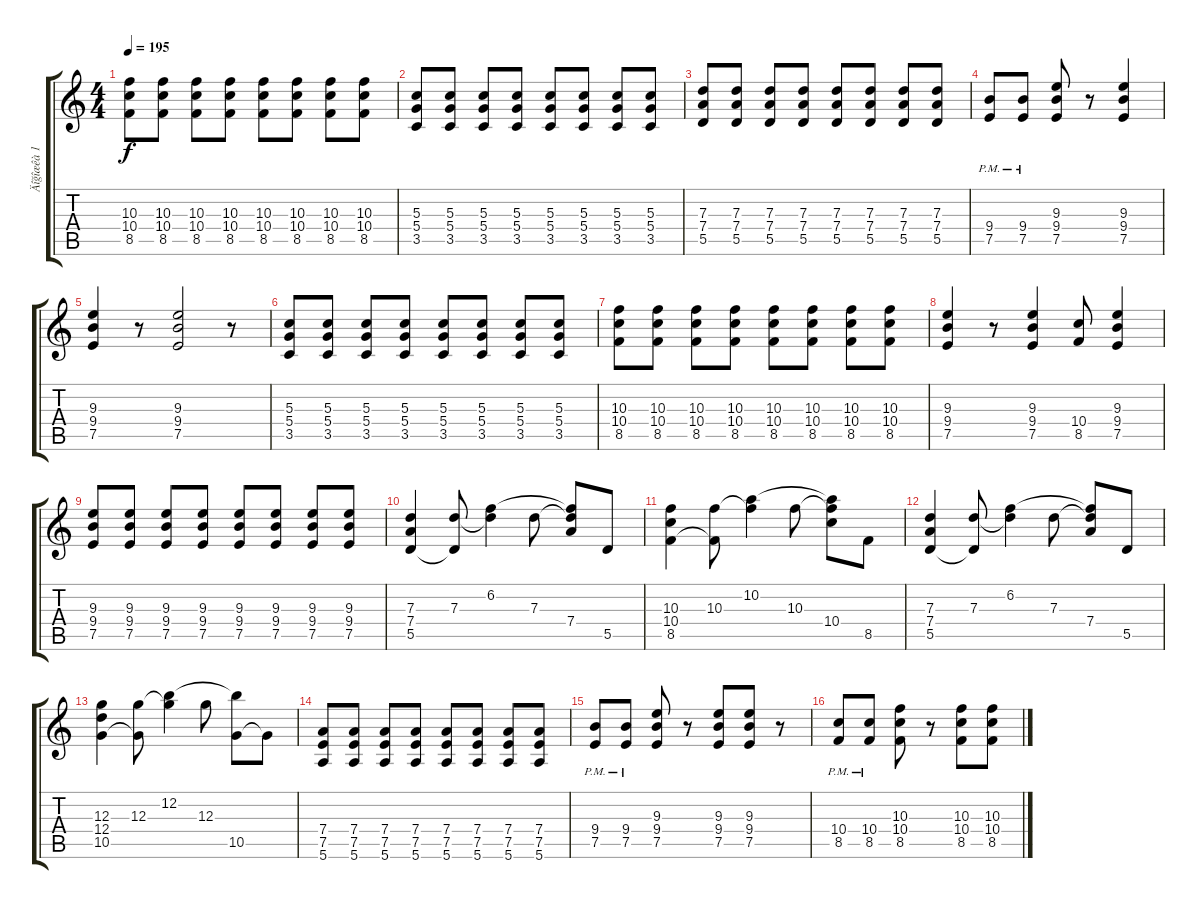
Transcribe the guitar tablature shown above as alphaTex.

\track ("Äîğîæêà 1" "Äîğîæêà 1") {instrument distortionguitar}
\staff {score tabs}
\tuning (E4 B3 G3 D3 A2 E2) {hide}
\ts (4 4)
\tempo 195
\clef g2
\ks c
(10.3 10.4 8.5).8{dy f} (10.3 10.4 8.5).8 (10.3 10.4 8.5).8 (10.3 10.4 8.5).8 (10.3 10.4 8.5).8 (10.3 10.4 8.5).8 (10.3 10.4 8.5).8 (10.3 10.4 8.5).8 |
(5.3 5.4 3.5).8 (5.3 5.4 3.5).8 (5.3 5.4 3.5).8 (5.3 5.4 3.5).8 (5.3 5.4 3.5).8 (5.3 5.4 3.5).8 (5.3 5.4 3.5).8 (5.3 5.4 3.5).8 |
(7.3 7.4 5.5).8 (7.3 7.4 5.5).8 (7.3 7.4 5.5).8 (7.3 7.4 5.5).8 (7.3 7.4 5.5).8 (7.3 7.4 5.5).8 (7.3 7.4 5.5).8 (7.3 7.4 5.5).8 |
(9.4{pm} 7.5{pm}).8 (9.4{pm} 7.5{pm}).8 (9.3 9.4 7.5).8 r.8 (9.3 9.4 7.5).4 |
(9.3 9.4 7.5).4 r.8 (9.3 9.4 7.5).2 r.8 |
(5.3 5.4 3.5).8 (5.3 5.4 3.5).8 (5.3 5.4 3.5).8 (5.3 5.4 3.5).8 (5.3 5.4 3.5).8 (5.3 5.4 3.5).8 (5.3 5.4 3.5).8 (5.3 5.4 3.5).8 |
(10.3 10.4 8.5).8 (10.3 10.4 8.5).8 (10.3 10.4 8.5).8 (10.3 10.4 8.5).8 (10.3 10.4 8.5).8 (10.3 10.4 8.5).8 (10.3 10.4 8.5).8 (10.3 10.4 8.5).8 |
(9.3 9.4 7.5).4 r.8 (9.3 9.4 7.5).4 (10.4 8.5).8 (9.3 9.4 7.5).4 |
(9.3 9.4 7.5).8 (9.3 9.4 7.5).8 (9.3 9.4 7.5).8 (9.3 9.4 7.5).8 (9.3 9.4 7.5).8 (9.3 9.4 7.5).8 (9.3 9.4 7.5).8 (9.3 9.4 7.5).8 |
(7.3 7.4 5.5).4 (7.3 5.5{t}).8 (6.2 7.3{t}).4 7.3.8 (6.2{t} 7.3{t} 7.4).8 5.5.8 |
(10.3 10.4 8.5).4 (10.3 8.5{t}).8 (10.2 10.3{t}).4 10.3.8 (10.2{t} 10.3{t} 10.4).8 8.5.8 |
(7.3 7.4 5.5).4 (7.3 5.5{t}).8 (6.2 7.3{t}).4 7.3.8 (6.2{t} 7.3{t} 7.4).8 5.5.8 |
(12.3 12.4 10.5).4 (12.3 10.5{t}).8 (12.2 12.3{t}).4 12.3.8 (12.2{t} 10.5).8 10.5{t}.8 |
(7.4 7.5 5.6).8 (7.4 7.5 5.6).8 (7.4 7.5 5.6).8 (7.4 7.5 5.6).8 (7.4 7.5 5.6).8 (7.4 7.5 5.6).8 (7.4 7.5 5.6).8 (7.4 7.5 5.6).8 |
(9.4{pm} 7.5{pm}).8 (9.4{pm} 7.5{pm}).8 (9.3 9.4 7.5).8 r.8 (9.3 9.4 7.5).8 (9.3 9.4 7.5).8 r.8 |
(10.4{pm} 8.5{pm}).8 (10.4{pm} 8.5{pm}).8 (10.3 10.4 8.5).8 r.8 (10.3 10.4 8.5).8 (10.3 10.4 8.5).8
